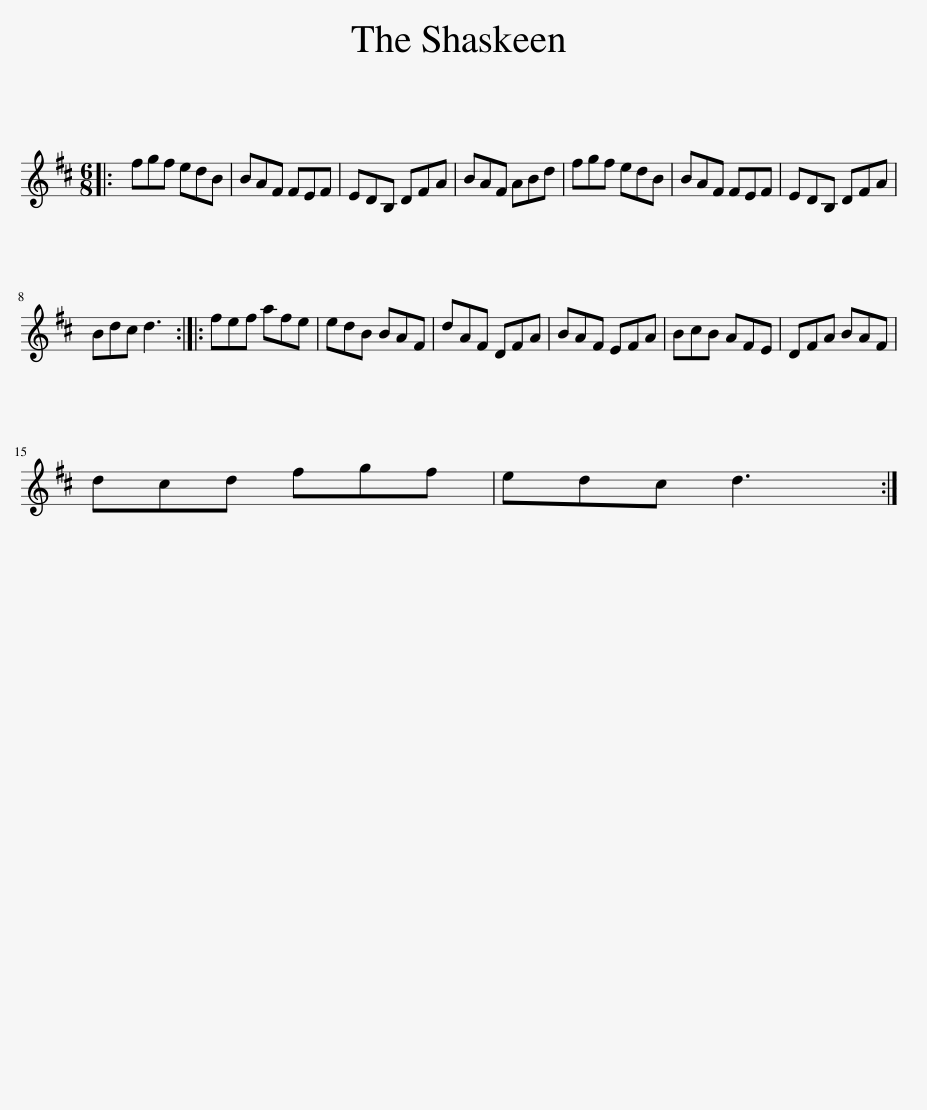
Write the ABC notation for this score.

X:1
L:1/8
M:6/8
I:linebreak $
K:D
V:1 treble
V:1
|: fgf edB | BAF FEF | EDB, DFA | BAF ABd | fgf edB | %5
 BAF FEF | EDB, DFA |$ Bdc d3 :: fef afe | edB BAF | %10
 dAF DFA | BAF EFA | BcB AFE | DFA BAF |$ dcd fgf | %15
 edc d3 :| %16
